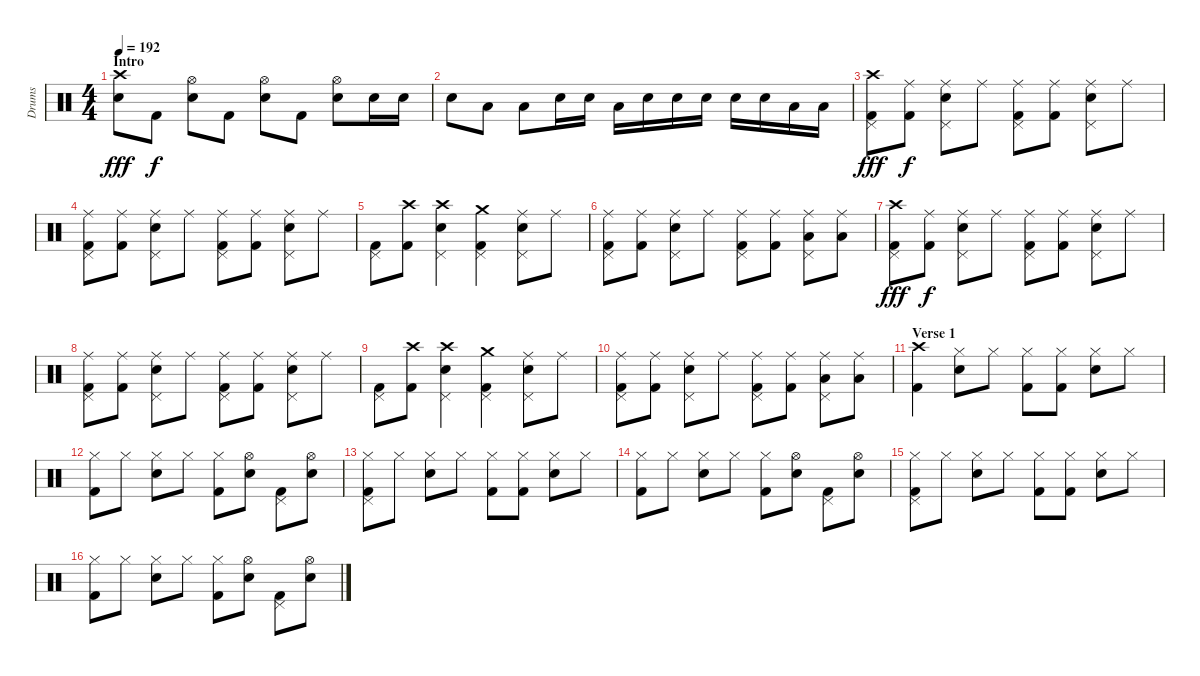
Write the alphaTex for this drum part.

\track ("Drums" "Drums") {instrument percussion}
\staff {score}
\articulation defaults
\ts (4 4)
\section ("" "Intro")
\tempo 192
\clef neutral
\ks c
("Crash high (hit)" "Snare (hit) 2").8{dy fff} "Kick (hit) 2".8{dy f} ("Hi-Hat (open)" "Snare (hit) 2").8 "Kick (hit) 2".8 ("Hi-Hat (open)" "Snare (hit) 2").8 "Kick (hit) 2".8 ("Hi-Hat (open)" "Snare (hit) 2").8 "Snare (hit) 2".16 "Snare (hit) 2".16 |
"Snare (hit) 2".8 "Low Tom (hit)".8 "Low Tom (hit)".8 "Snare (hit) 2".16 "Snare (hit) 2".16 "Low Tom (hit)".16 "Snare (hit) 2".16 "Snare (hit) 2".16 "Snare (hit) 2".16 "Snare (hit) 2".16 "Snare (hit) 2".16 "Low Floor Tom (hit)".16 "Low Floor Tom (hit)".16 |
("Crash high (hit)" "Pedal Hi-Hat (hit)" "Kick (hit) 2").8{dy fff} ("Ride (middle)" "Kick (hit) 2").8{dy f} ("Pedal Hi-Hat (hit)" "Ride (middle)" "Snare (hit) 2").8 "Ride (middle)".8 ("Pedal Hi-Hat (hit)" "Ride (middle)" "Kick (hit) 2").8 ("Ride (middle)" "Kick (hit) 2").8 ("Pedal Hi-Hat (hit)" "Ride (middle)" "Snare (hit) 2").8 "Ride (middle)".8 |
("Pedal Hi-Hat (hit)" "Ride (middle)" "Kick (hit) 2").8 ("Ride (middle)" "Kick (hit) 2").8 ("Pedal Hi-Hat (hit)" "Ride (middle)" "Snare (hit) 2").8 "Ride (middle)".8 ("Pedal Hi-Hat (hit)" "Ride (middle)" "Kick (hit) 2").8 ("Ride (middle)" "Kick (hit) 2").8 ("Pedal Hi-Hat (hit)" "Ride (middle)" "Snare (hit) 2").8 "Ride (middle)".8 |
("Pedal Hi-Hat (hit)" "Kick (hit) 2").8 ("Crash high (hit)" "Kick (hit) 2").8 ("Pedal Hi-Hat (hit)" "Crash high (hit)" "Snare (hit) 2").4 ("Pedal Hi-Hat (hit)" "Crash medium (hit)" "Kick (hit) 2").4 ("Pedal Hi-Hat (hit)" "Ride (middle)" "Snare (hit) 2").8 "Ride (middle)".8 |
("Pedal Hi-Hat (hit)" "Ride (middle)" "Kick (hit) 2").8 ("Ride (middle)" "Kick (hit) 2").8 ("Pedal Hi-Hat (hit)" "Ride (middle)" "Snare (hit) 2").8 "Ride (middle)".8 ("Pedal Hi-Hat (hit)" "Ride (middle)" "Kick (hit) 2").8 ("Ride (middle)" "Kick (hit) 2").8 ("Pedal Hi-Hat (hit)" "Ride (middle)" "Low Tom (hit)").8 ("Ride (middle)" "Low Tom (hit)").8 |
("Crash high (hit)" "Pedal Hi-Hat (hit)" "Kick (hit) 2").8{dy fff} ("Ride (middle)" "Kick (hit) 2").8{dy f} ("Pedal Hi-Hat (hit)" "Ride (middle)" "Snare (hit) 2").8 "Ride (middle)".8 ("Pedal Hi-Hat (hit)" "Ride (middle)" "Kick (hit) 2").8 ("Ride (middle)" "Kick (hit) 2").8 ("Pedal Hi-Hat (hit)" "Ride (middle)" "Snare (hit) 2").8 "Ride (middle)".8 |
("Pedal Hi-Hat (hit)" "Ride (middle)" "Kick (hit) 2").8 ("Ride (middle)" "Kick (hit) 2").8 ("Pedal Hi-Hat (hit)" "Ride (middle)" "Snare (hit) 2").8 "Ride (middle)".8 ("Pedal Hi-Hat (hit)" "Ride (middle)" "Kick (hit) 2").8 ("Ride (middle)" "Kick (hit) 2").8 ("Pedal Hi-Hat (hit)" "Ride (middle)" "Snare (hit) 2").8 "Ride (middle)".8 |
("Pedal Hi-Hat (hit)" "Kick (hit) 2").8 ("Crash high (hit)" "Kick (hit) 2").8 ("Pedal Hi-Hat (hit)" "Crash high (hit)" "Snare (hit) 2").4 ("Pedal Hi-Hat (hit)" "Crash medium (hit)" "Kick (hit) 2").4 ("Pedal Hi-Hat (hit)" "Ride (middle)" "Snare (hit) 2").8 "Ride (middle)".8 |
("Pedal Hi-Hat (hit)" "Ride (middle)" "Kick (hit) 2").8 ("Ride (middle)" "Kick (hit) 2").8 ("Pedal Hi-Hat (hit)" "Ride (middle)" "Snare (hit) 2").8 "Ride (middle)".8 ("Pedal Hi-Hat (hit)" "Ride (middle)" "Kick (hit) 2").8 ("Ride (middle)" "Kick (hit) 2").8 ("Pedal Hi-Hat (hit)" "Ride (middle)" "Low Tom (hit)").8 ("Ride (middle)" "Low Tom (hit)").8 |
\section ("" "Verse 1")
("Crash high (hit)" "Kick (hit) 2").4 ("Hi-Hat (closed)" "Snare (hit) 2").8 "Hi-Hat (closed)".8 ("Hi-Hat (closed)" "Kick (hit) 2").8 ("Hi-Hat (closed)" "Kick (hit) 2").8 ("Hi-Hat (closed)" "Snare (hit) 2").8 "Hi-Hat (closed)".8 |
("Hi-Hat (closed)" "Kick (hit) 2").8 "Hi-Hat (closed)".8 ("Hi-Hat (closed)" "Snare (hit) 2").8 "Hi-Hat (closed)".8 ("Hi-Hat (closed)" "Kick (hit) 2").8 ("Hi-Hat (open)" "Snare (hit) 2").8 ("Pedal Hi-Hat (hit)" "Kick (hit) 2").8 ("Hi-Hat (open)" "Snare (hit) 2").8 |
("Pedal Hi-Hat (hit)" "Hi-Hat (closed)" "Kick (hit) 2").8 "Hi-Hat (closed)".8 ("Hi-Hat (closed)" "Snare (hit) 2").8 "Hi-Hat (closed)".8 ("Hi-Hat (closed)" "Kick (hit) 2").8 ("Hi-Hat (closed)" "Kick (hit) 2").8 ("Hi-Hat (closed)" "Snare (hit) 2").8 "Hi-Hat (closed)".8 |
("Hi-Hat (closed)" "Kick (hit) 2").8 "Hi-Hat (closed)".8 ("Hi-Hat (closed)" "Snare (hit) 2").8 "Hi-Hat (closed)".8 ("Hi-Hat (closed)" "Kick (hit) 2").8 ("Hi-Hat (open)" "Snare (hit) 2").8 ("Pedal Hi-Hat (hit)" "Kick (hit) 2").8 ("Hi-Hat (open)" "Snare (hit) 2").8 |
("Pedal Hi-Hat (hit)" "Hi-Hat (closed)" "Kick (hit) 2").8 "Hi-Hat (closed)".8 ("Hi-Hat (closed)" "Snare (hit) 2").8 "Hi-Hat (closed)".8 ("Hi-Hat (closed)" "Kick (hit) 2").8 ("Hi-Hat (closed)" "Kick (hit) 2").8 ("Hi-Hat (closed)" "Snare (hit) 2").8 "Hi-Hat (closed)".8 |
("Hi-Hat (closed)" "Kick (hit) 2").8 "Hi-Hat (closed)".8 ("Hi-Hat (closed)" "Snare (hit) 2").8 "Hi-Hat (closed)".8 ("Hi-Hat (closed)" "Kick (hit) 2").8 ("Hi-Hat (open)" "Snare (hit) 2").8 ("Pedal Hi-Hat (hit)" "Kick (hit) 2").8 ("Hi-Hat (open)" "Snare (hit) 2").8
